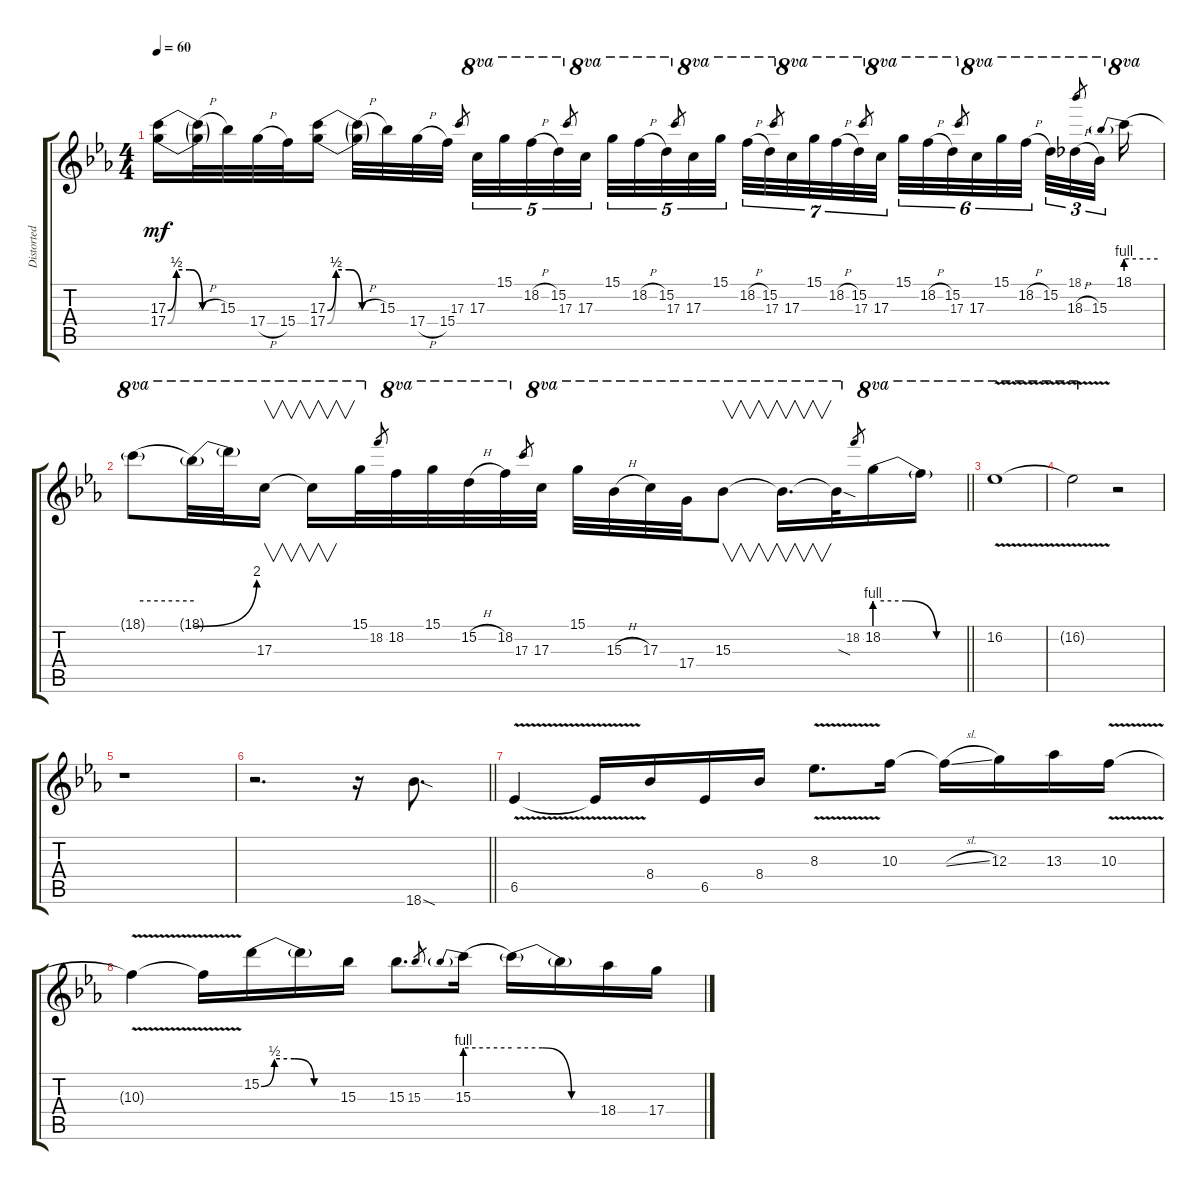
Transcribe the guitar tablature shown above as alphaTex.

\track ("Distorted [Lead]" "Distorted ") {instrument overdrivenguitar}
\staff {score tabs}
\tuning (E4 B3 G3 D3 A2 E2) {hide}
\ts (4 4)
\tempo 60
\clef g2
\ks eb
(17.3{be (custom 0 0 10 2 25 2 40 0 60 0)} 17.4{be (custom 0 0 10 2 25 2 40 0 60 0)}).16{dy mf} (17.3{h t} 17.4{t}).32 15.3.32 17.4{h}.32 15.4.32 (17.3{be (custom 0 0 10 2 25 2 40 0 60 0)} 17.4{be (custom 0 0 10 2 25 2 40 0 60 0)}).16 (17.3{h t} 17.4{t}).32 15.3.32 17.4{h}.32 15.4.32 17.3.8{gr beam splitsecondary} 17.3.32{tu (5 4) ot 8va} 15.1.32{tu (5 4) ot 8va} 18.2{h}.32{tu (5 4) ot 8va} 15.2.32{tu (5 4) ot 8va} 17.3.8{gr} 17.3.32{tu (5 4) ot 8va} 15.1.32{tu (5 4) ot 8va} 18.2{h}.32{tu (5 4) ot 8va} 15.2.32{tu (5 4) ot 8va} 17.3.8{gr} 17.3.32{tu (5 4) ot 8va} 15.1.32{tu (5 4) ot 8va beam splitsecondary} 18.2{h}.32{tu (7 4) ot 8va} 15.2.32{tu (7 4) ot 8va} 17.3.8{gr} 17.3.32{tu (7 4) ot 8va} 15.1.32{tu (7 4) ot 8va} 18.2{h}.32{tu (7 4) ot 8va} 15.2.32{tu (7 4) ot 8va} 17.3.8{gr} 17.3.32{tu (7 4) ot 8va} 15.1.32{tu (6 4) ot 8va} 18.2{h}.32{tu (6 4) ot 8va} 15.2.32{tu (6 4) ot 8va} 17.3.8{gr beam splitsecondary} 17.3.32{tu (6 4) ot 8va} 15.1.32{tu (6 4) ot 8va} 18.2{h}.32{tu (6 4) ot 8va beam splitsecondary} 15.2.32{tu (3 2) ot 8va} 18.3{h}.32{tu (3 2) ot 8va} 15.3.32{tu (3 2) ot 8va} 18.1.8{gr beam splitsecondary} 18.1{be (prebend 0 4 60 4)}.16{ot 8va} |
\barLineRight lightlight
18.1{be (hold 0 4 60 4) t}.8{ot 8va} 18.1{be (bend 0 0 60 8) t}.32{ot 8va} 18.1{t}.32{ot 8va} 17.3.16{v ot 8va} 17.3{t}.16{v ot 8va} 15.1.32{ot 8va} 18.2.8{gr} 18.2.32{ot 8va} 15.1.32{ot 8va} 15.2{h}.32{ot 8va} 18.2.32{ot 8va} 17.3.8{gr} 17.3.32{ot 8va} 15.1.32{ot 8va} 15.3{h}.32{ot 8va} 17.3.32{ot 8va} 17.4.32{ot 8va} 15.3.8{v ot 8va} 15.3{t}.16{v d ot 8va} 15.3{sod t}.32{ot 8va} 18.2.8{gr} 18.2{be (custom 0 4 20 4 40 0 60 0)}.16{ot 8va} 18.2{t}.16{ot 8va} |
16.2{v}.1{ot 8va} |
16.2{t}.2{ot 8va} r.2 |
r.1 |
\barLineRight lightlight
r.2{d} r.16 18.6{sod}.8{d} |
6.5{v}.4 6.5{v t}.16 8.4.16 6.5.16 8.4.16 8.3{v}.8{d} 10.3.16 10.3{sl t}.16 12.3.16 13.3.16 10.3{v}.16 |
10.3{v t}.4 10.3{v t}.16 15.2{be (custom 0 0 10 2 25 2 40 0 60 0)}.16 15.2{t}.16 15.3.16 15.3.8{d} 15.3.8{gr} 15.3{be (prebend 0 4 60 4)}.16 15.3{be (custom 0 4 20 4 40 0 60 0) t}.16 15.3{t}.16 18.4.16 17.4.16
